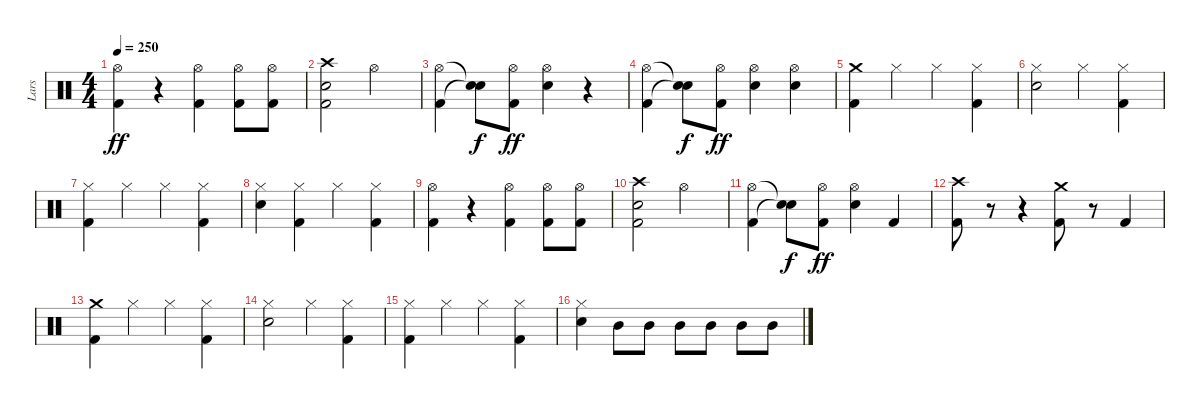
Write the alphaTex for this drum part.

\track ("Lars" "Lars") {instrument percussion}
\staff {score}
\articulation defaults
\ts (4 4)
\tempo 250
\clef neutral
\ks c
("Kick (hit) 2" "Hi-Hat (open)").4{dy ff} r.4 ("Kick (hit) 2" "Hi-Hat (open)").4 ("Kick (hit) 2" "Hi-Hat (open)").8 ("Kick (hit) 2" "Hi-Hat (open)").8 |
("Kick (hit) 2" "Snare (hit) 2" "Crash high (hit)").2 "Hi-Hat (open)".2 |
("Kick (hit) 2" "Hi-Hat (open)").4 ("Snare (hit)"{t} "Snare (hit)"{t}).8{dy f} ("Kick (hit) 2" "Hi-Hat (open)").8{dy ff} ("Snare (hit) 2" "Hi-Hat (open)").4 r.4 |
("Kick (hit) 2" "Hi-Hat (open)").4 ("Snare (hit)"{t} "Snare (hit)"{t}).8{dy f} ("Kick (hit) 2" "Hi-Hat (open)").8{dy ff} ("Snare (hit) 2" "Hi-Hat (open)").4 ("Snare (hit) 2" "Hi-Hat (open)").4 |
("Crash medium (hit)" "Kick (hit) 2").4 "Hi-Hat (closed)".4 "Hi-Hat (closed)".4 ("Kick (hit) 2" "Hi-Hat (closed)").4 |
("Snare (hit) 2" "Hi-Hat (closed)").2 "Hi-Hat (closed)".4 ("Kick (hit) 2" "Hi-Hat (closed)").4 |
("Kick (hit) 2" "Hi-Hat (closed)").4 "Hi-Hat (closed)".4 "Hi-Hat (closed)".4 ("Kick (hit) 2" "Hi-Hat (closed)").4 |
("Snare (hit) 2" "Hi-Hat (closed)").4 ("Kick (hit) 2" "Hi-Hat (closed)").4 "Hi-Hat (closed)".4 ("Kick (hit) 2" "Hi-Hat (closed)").4 |
("Kick (hit) 2" "Hi-Hat (open)").4 r.4 ("Kick (hit) 2" "Hi-Hat (open)").4 ("Kick (hit) 2" "Hi-Hat (open)").8 ("Kick (hit) 2" "Hi-Hat (open)").8 |
("Kick (hit) 2" "Snare (hit) 2" "Crash high (hit)").2 "Hi-Hat (open)".2 |
("Kick (hit) 2" "Hi-Hat (open)").4 ("Snare (hit)"{t} "Snare (hit)"{t}).8{dy f} ("Kick (hit) 2" "Hi-Hat (open)").8{dy ff} ("Snare (hit) 2" "Hi-Hat (open)").4 "Kick (hit) 2".4 |
("Kick (hit) 2" "Crash high (hit)").8 r.8 r.4 ("Kick (hit) 2" "Crash medium (hit)").8 r.8 "Kick (hit) 2".4 |
("Crash medium (hit)" "Kick (hit) 2").4 "Hi-Hat (closed)".4 "Hi-Hat (closed)".4 ("Kick (hit) 2" "Hi-Hat (closed)").4 |
("Snare (hit) 2" "Hi-Hat (closed)").2 "Hi-Hat (closed)".4 ("Kick (hit) 2" "Hi-Hat (closed)").4 |
("Kick (hit) 2" "Hi-Hat (closed)").4 "Hi-Hat (closed)".4 "Hi-Hat (closed)".4 ("Kick (hit) 2" "Hi-Hat (closed)").4 |
("Snare (hit) 2" "Hi-Hat (closed)").4 "Mid Tom (hit)".8 "Mid Tom (hit)".8 "Mid Tom (hit)".8 "Mid Tom (hit)".8 "Mid Tom (hit)".8 "Mid Tom (hit)".8
